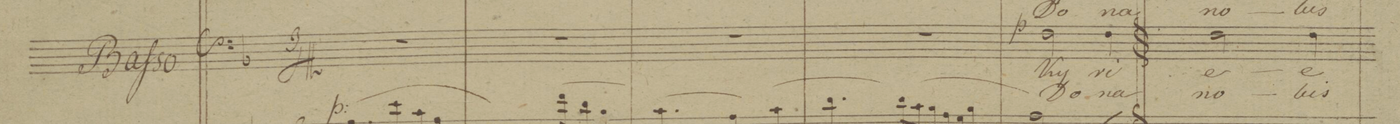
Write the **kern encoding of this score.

**kern	**dynam	**text	**text
*I"Basso	*	*	*
*clefF4	*	*	*
*k[b-]	*	*	*
*M3/4	*	*	*
2.r	.	.	.
=2	=2	=2	=2
2.r	.	.	.
=3	=3	=3	=3
2.r	.	.	.
=4	=4	=4	=4
2.r	.	.	.
=5	=5	=5	=5
*2\right	*	*	*
2F\	p	Ky-	Do-
*4\right	*	*	*
4F\	.	-ri-	-na
=6	=6	=6	=6
2F\	.	-e	no-
4F\	.	e	-bis
=7	=7	=7	=7
*-	*-	*-	*-
